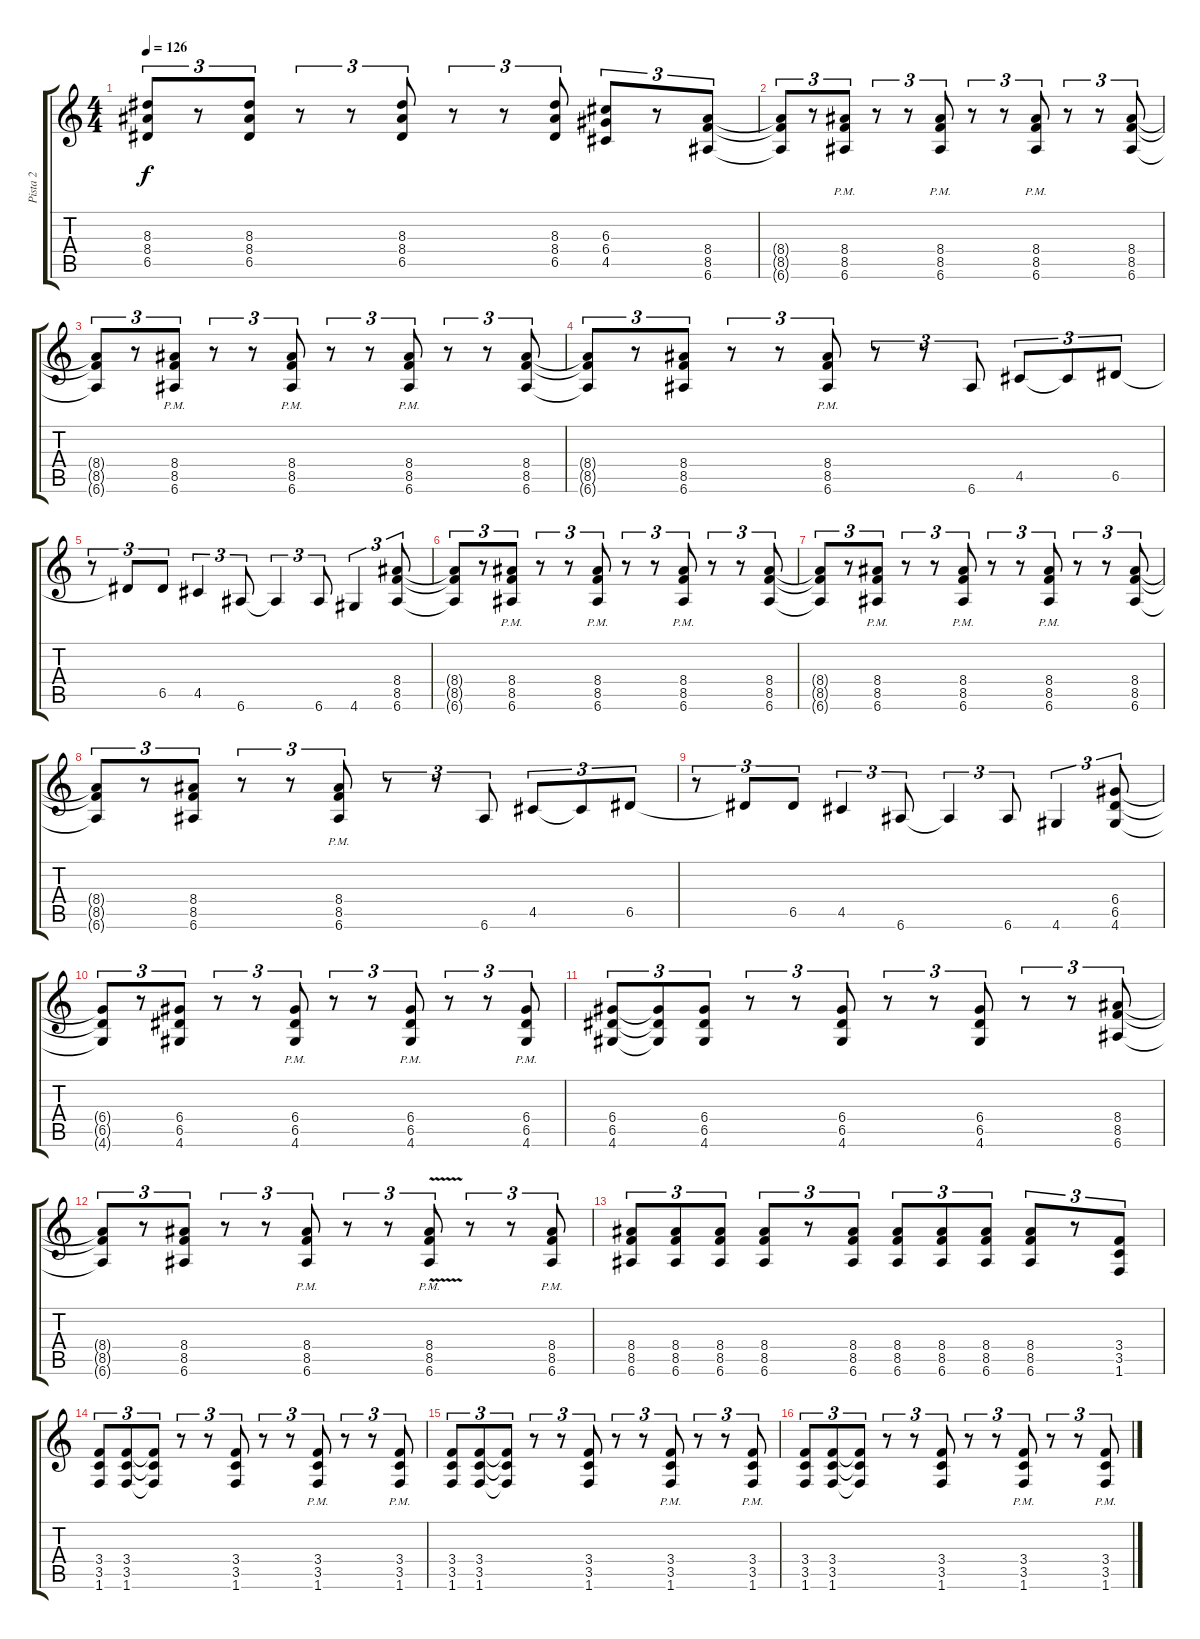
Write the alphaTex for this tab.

\track ("Pista 2" "Pista 2") {instrument distortionguitar}
\staff {score tabs}
\tuning (E4 B3 G3 D3 A2 E2) {hide}
\ts (4 4)
\tempo 126
\clef g2
\ks c
(8.3{t} 8.4{t} 6.5{t}).8{tu (3 2) dy f} r.8{tu (3 2)} (8.3 8.4 6.5).8{tu (3 2)} r.8{tu (3 2)} r.8{tu (3 2)} (8.3 8.4 6.5).8{tu (3 2)} r.8{tu (3 2)} r.8{tu (3 2)} (8.3 8.4 6.5).8{tu (3 2)} (6.3 6.4 4.5).8{tu (3 2)} r.8{tu (3 2)} (8.4 8.5 6.6).8{tu (3 2)} |
(8.4{t} 8.5{t} 6.6{t}).8{tu (3 2)} r.8{tu (3 2)} (8.4{pm} 8.5{pm} 6.6{pm}).8{tu (3 2)} r.8{tu (3 2)} r.8{tu (3 2)} (8.4{pm} 8.5{pm} 6.6{pm}).8{tu (3 2)} r.8{tu (3 2)} r.8{tu (3 2)} (8.4{pm} 8.5{pm} 6.6{pm}).8{tu (3 2)} r.8{tu (3 2)} r.8{tu (3 2)} (8.4 8.5 6.6).8{tu (3 2)} |
(8.4{t} 8.5{t} 6.6{t}).8{tu (3 2)} r.8{tu (3 2)} (8.4{pm} 8.5{pm} 6.6{pm}).8{tu (3 2)} r.8{tu (3 2)} r.8{tu (3 2)} (8.4{pm} 8.5{pm} 6.6{pm}).8{tu (3 2)} r.8{tu (3 2)} r.8{tu (3 2)} (8.4{pm} 8.5{pm} 6.6{pm}).8{tu (3 2)} r.8{tu (3 2)} r.8{tu (3 2)} (8.4 8.5 6.6).8{tu (3 2)} |
(8.4{t} 8.5{t} 6.6{t}).8{tu (3 2)} r.8{tu (3 2)} (8.4 8.5 6.6).8{tu (3 2)} r.8{tu (3 2)} r.8{tu (3 2)} (8.4{pm} 8.5{pm} 6.6{pm}).8{tu (3 2)} r.8{tu (3 2)} r.8{tu (3 2)} 6.6.8{tu (3 2)} 4.5.8{tu (3 2)} 4.5{t}.8{tu (3 2)} 6.5.8{tu (3 2)} |
r.8{tu (3 2)} 6.5{t}.8{tu (3 2)} 6.5.8{tu (3 2)} 4.5.4{tu (3 2)} 6.6.8{tu (3 2)} 6.6{t}.4{tu (3 2)} 6.6.8{tu (3 2)} 4.6.4{tu (3 2)} (8.4 8.5 6.6).8{tu (3 2)} |
(8.4{t} 8.5{t} 6.6{t}).8{tu (3 2)} r.8{tu (3 2)} (8.4{pm} 8.5{pm} 6.6{pm}).8{tu (3 2)} r.8{tu (3 2)} r.8{tu (3 2)} (8.4{pm} 8.5{pm} 6.6{pm}).8{tu (3 2)} r.8{tu (3 2)} r.8{tu (3 2)} (8.4{pm} 8.5{pm} 6.6{pm}).8{tu (3 2)} r.8{tu (3 2)} r.8{tu (3 2)} (8.4 8.5 6.6).8{tu (3 2)} |
(8.4{t} 8.5{t} 6.6{t}).8{tu (3 2)} r.8{tu (3 2)} (8.4{pm} 8.5{pm} 6.6{pm}).8{tu (3 2)} r.8{tu (3 2)} r.8{tu (3 2)} (8.4{pm} 8.5{pm} 6.6{pm}).8{tu (3 2)} r.8{tu (3 2)} r.8{tu (3 2)} (8.4{pm} 8.5{pm} 6.6{pm}).8{tu (3 2)} r.8{tu (3 2)} r.8{tu (3 2)} (8.4 8.5 6.6).8{tu (3 2)} |
(8.4{t} 8.5{t} 6.6{t}).8{tu (3 2)} r.8{tu (3 2)} (8.4 8.5 6.6).8{tu (3 2)} r.8{tu (3 2)} r.8{tu (3 2)} (8.4{pm} 8.5{pm} 6.6{pm}).8{tu (3 2)} r.8{tu (3 2)} r.8{tu (3 2)} 6.6.8{tu (3 2)} 4.5.8{tu (3 2)} 4.5{t}.8{tu (3 2)} 6.5.8{tu (3 2)} |
r.8{tu (3 2)} 6.5{t}.8{tu (3 2)} 6.5.8{tu (3 2)} 4.5.4{tu (3 2)} 6.6.8{tu (3 2)} 6.6{t}.4{tu (3 2)} 6.6.8{tu (3 2)} 4.6.4{tu (3 2)} (6.4 6.5 4.6).8{tu (3 2)} |
(6.4{t} 6.5{t} 4.6{t}).8{tu (3 2)} r.8{tu (3 2)} (6.4 6.5 4.6).8{tu (3 2)} r.8{tu (3 2)} r.8{tu (3 2)} (6.4{pm} 6.5{pm} 4.6{pm}).8{tu (3 2)} r.8{tu (3 2)} r.8{tu (3 2)} (6.4{pm} 6.5{pm} 4.6{pm}).8{tu (3 2)} r.8{tu (3 2)} r.8{tu (3 2)} (6.4{pm} 6.5{pm} 4.6{pm}).8{tu (3 2)} |
(6.4 6.5 4.6).8{tu (3 2)} (6.4{t} 6.5{t} 4.6{t}).8{tu (3 2)} (6.4 6.5 4.6).8{tu (3 2)} r.8{tu (3 2)} r.8{tu (3 2)} (6.4 6.5 4.6).8{tu (3 2)} r.8{tu (3 2)} r.8{tu (3 2)} (6.4 6.5 4.6).8{tu (3 2)} r.8{tu (3 2)} r.8{tu (3 2)} (8.4 8.5 6.6).8{tu (3 2)} |
(8.4{t} 8.5{t} 6.6{t}).8{tu (3 2)} r.8{tu (3 2)} (8.4 8.5 6.6).8{tu (3 2)} r.8{tu (3 2)} r.8{tu (3 2)} (8.4{pm} 8.5{pm} 6.6{pm}).8{tu (3 2)} r.8{tu (3 2)} r.8{tu (3 2)} (8.4{v pm} 8.5{pm} 6.6{pm}).8{tu (3 2)} r.8{tu (3 2)} r.8{tu (3 2)} (8.4{pm} 8.5{pm} 6.6{pm}).8{tu (3 2)} |
(8.4 8.5 6.6).8{tu (3 2)} (8.4 8.5 6.6).8{tu (3 2)} (8.4 8.5 6.6).8{tu (3 2)} (8.4 8.5 6.6).8{tu (3 2)} r.8{tu (3 2)} (8.4 8.5 6.6).8{tu (3 2)} (8.4 8.5 6.6).8{tu (3 2)} (8.4 8.5 6.6).8{tu (3 2)} (8.4 8.5 6.6).8{tu (3 2)} (8.4 8.5 6.6).8{tu (3 2)} r.8{tu (3 2)} (3.4 3.5 1.6).8{tu (3 2)} |
(3.4 3.5 1.6).8{tu (3 2)} (3.4 3.5 1.6).8{tu (3 2)} (3.4{t} 3.5{t} 1.6{t}).8{tu (3 2)} r.8{tu (3 2)} r.8{tu (3 2)} (3.4 3.5 1.6).8{tu (3 2)} r.8{tu (3 2)} r.8{tu (3 2)} (3.4{pm} 3.5{pm} 1.6{pm}).8{tu (3 2)} r.8{tu (3 2)} r.8{tu (3 2)} (3.4{pm} 3.5{pm} 1.6{pm}).8{tu (3 2)} |
(3.4 3.5 1.6).8{tu (3 2)} (3.4 3.5 1.6).8{tu (3 2)} (3.4{t} 3.5{t} 1.6{t}).8{tu (3 2)} r.8{tu (3 2)} r.8{tu (3 2)} (3.4 3.5 1.6).8{tu (3 2)} r.8{tu (3 2)} r.8{tu (3 2)} (3.4{pm} 3.5{pm} 1.6{pm}).8{tu (3 2)} r.8{tu (3 2)} r.8{tu (3 2)} (3.4{pm} 3.5{pm} 1.6{pm}).8{tu (3 2)} |
(3.4 3.5 1.6).8{tu (3 2)} (3.4 3.5 1.6).8{tu (3 2)} (3.4{t} 3.5{t} 1.6{t}).8{tu (3 2)} r.8{tu (3 2)} r.8{tu (3 2)} (3.4 3.5 1.6).8{tu (3 2)} r.8{tu (3 2)} r.8{tu (3 2)} (3.4{pm} 3.5{pm} 1.6{pm}).8{tu (3 2)} r.8{tu (3 2)} r.8{tu (3 2)} (3.4{pm} 3.5{pm} 1.6{pm}).8{tu (3 2)}
